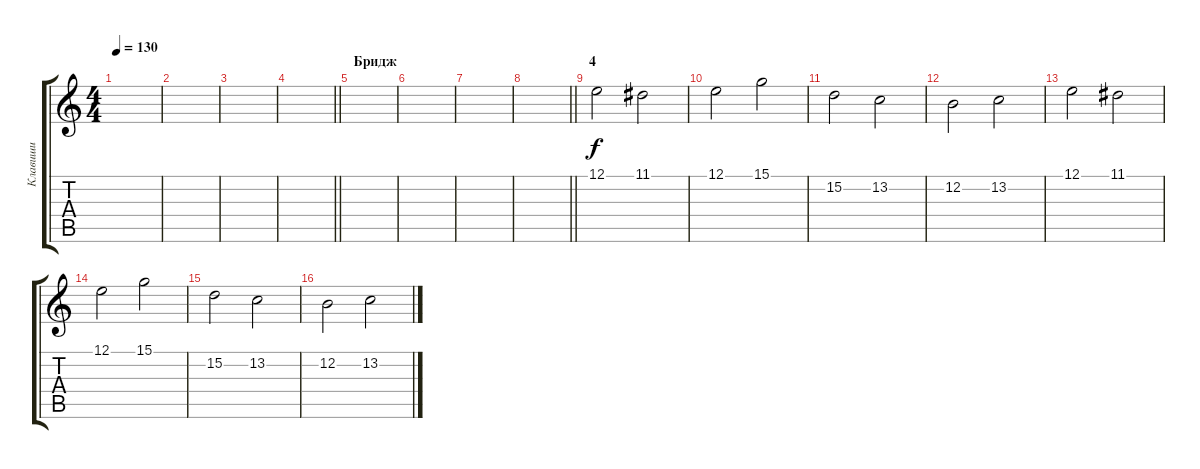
\track ("Клавиши" "Клавиши") {instrument stringensemble1}
\staff {score tabs}
\tuning (E4 B3 G3 D3 A2 E2) {hide}
\ts (4 4)
\tempo 130
\clef g2
\ks c
|
|
|
\barLineRight lightlight
|
\section ("" "Бридж")
|
|
|
\barLineRight lightlight
|
\section ("" "4")
12.1.2 11.1.2 |
12.1.2 15.1.2 |
15.2.2 13.2.2 |
12.2.2 13.2.2 |
12.1.2 11.1.2 |
12.1.2 15.1.2 |
15.2.2 13.2.2 |
12.2.2 13.2.2
